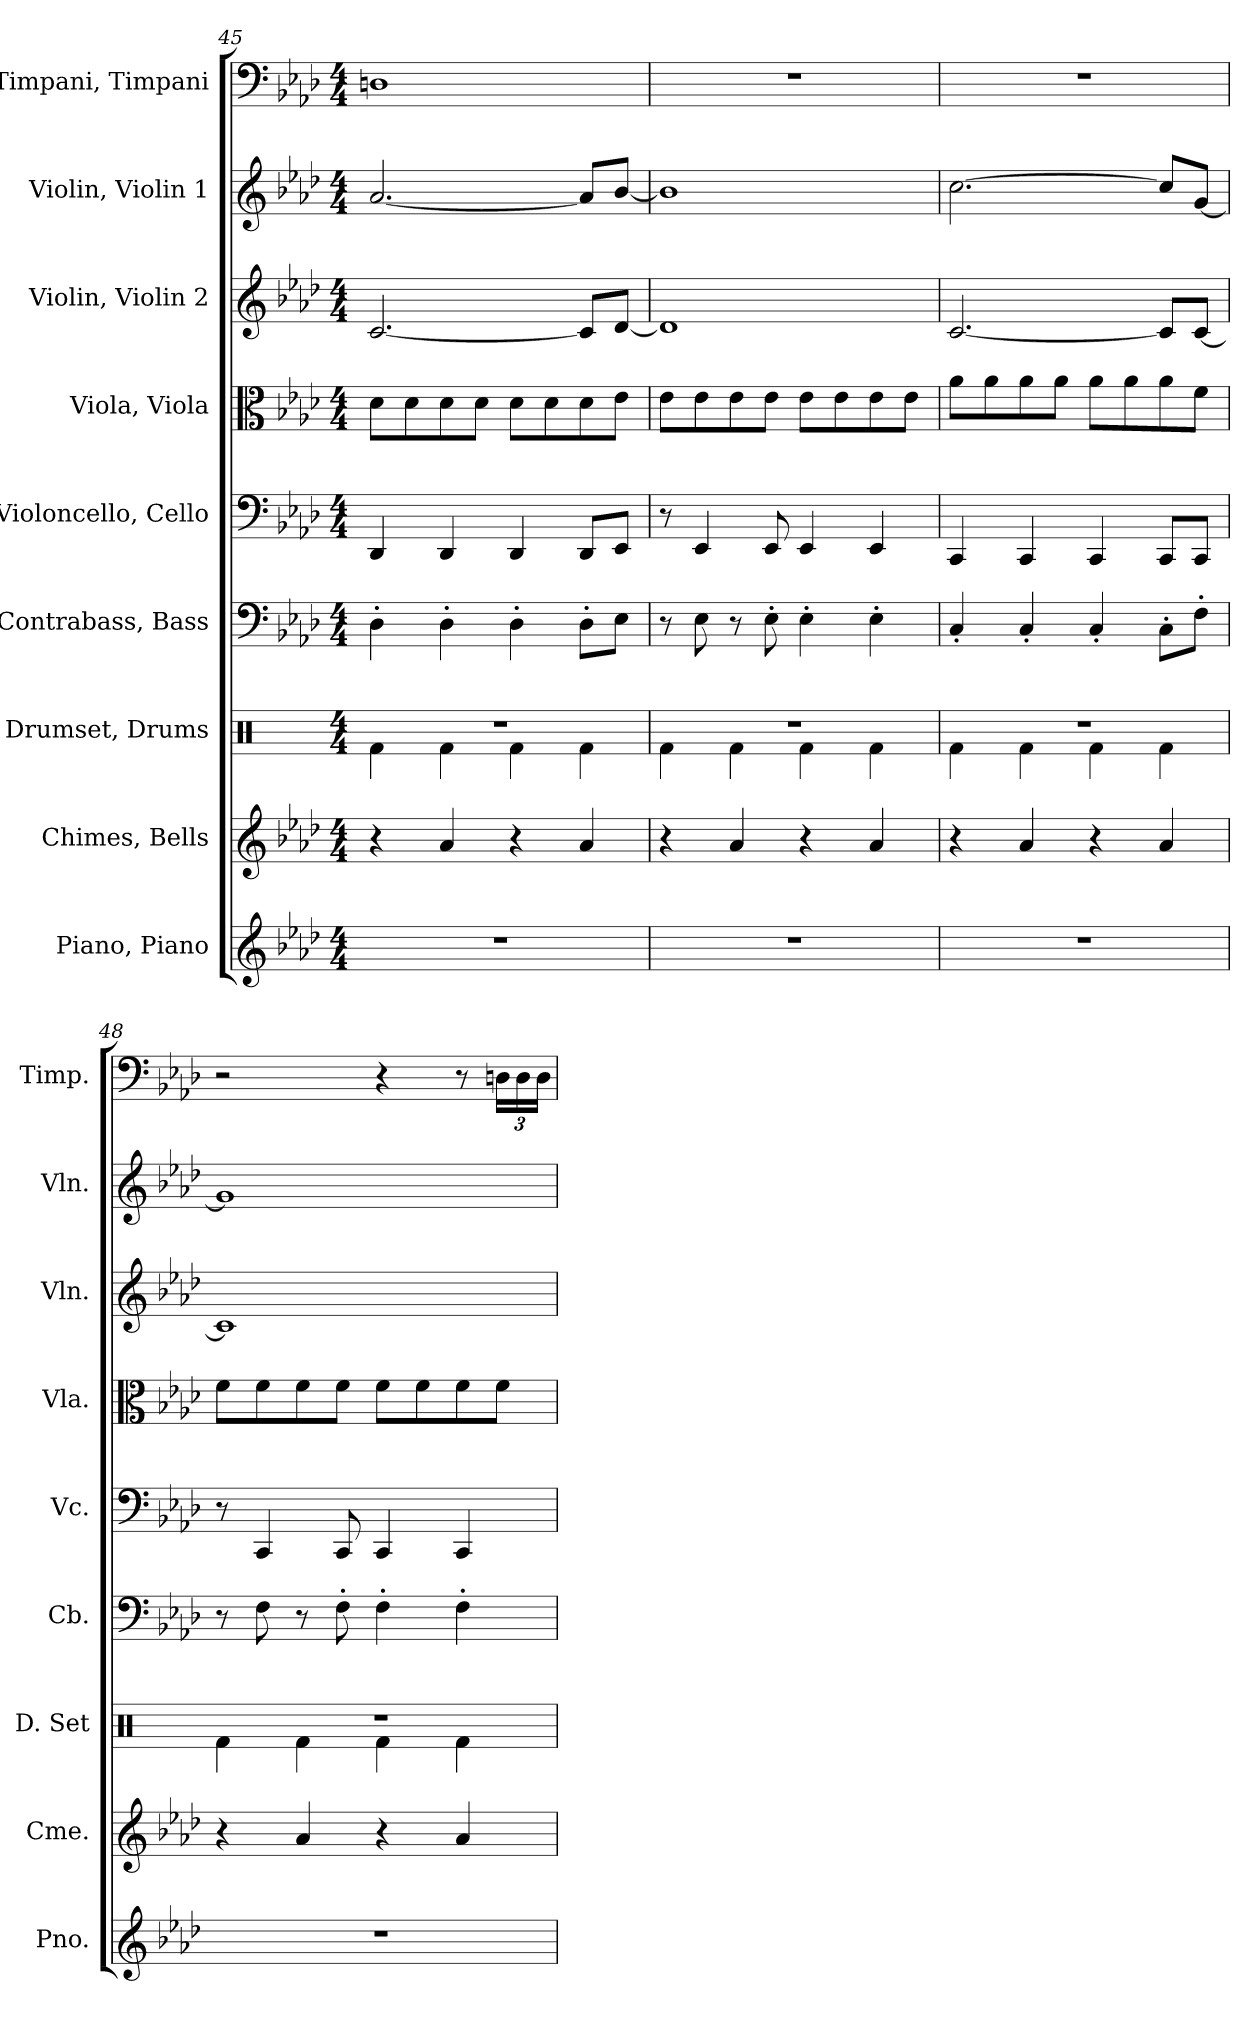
**kern	**kern	**kern	**kern	**kern	**kern	**kern	**kern	**kern
*part9	*part8	*part7	*part6	*part5	*part4	*part3	*part2	*part1
*staff9	*staff8	*staff7	*staff6	*staff5	*staff4	*staff3	*staff2	*staff1
*I"Piano, Piano	*I"Chimes, Bells	*I"Drumset, Drums	*I"Contrabass, Bass	*I"Violoncello, Cello	*I"Viola, Viola	*I"Violin, Violin 2	*I"Violin, Violin 1	*I"Timpani, Timpani
*I'Pno.	*I'Cme.	*I'D. Set	*I'Cb.	*I'Vc.	*I'Vla.	*I'Vln.	*I'Vln.	*I'Timp.
!!LO:PB:g=z
*clefG2	*clefG2	*clefX	*clefF4	*clefF4	*clefC3	*clefG2	*clefG2	*clefF4
*	*	*	*ITrd7c12	*	*	*	*	*
*k[b-e-a-d-]	*k[b-e-a-d-]	*k[]	*k[b-e-a-d-]	*k[b-e-a-d-]	*k[b-e-a-d-]	*k[b-e-a-d-]	*k[b-e-a-d-]	*k[b-e-a-d-]
*M4/4	*M4/4	*M4/4	*M4/4	*M4/4	*M4/4	*M4/4	*M4/4	*M4/4
=45	=45	=45	=45	=45	=45	=45	=45	=45
*	*	*^	*	*	*	*	*	*
1r	4r	1r	4Rf\	4DD-'\	4DD-/	8d-\L	[2.c/	[2.a-/	1Dn
.	.	.	.	.	.	8d-\	.	.	.
.	4a-/	.	4Rf\	4DD-'\	4DD-/	8d-\	.	.	.
.	.	.	.	.	.	8d-\J	.	.	.
.	4r	.	4Rf\	4DD-'\	4DD-/	8d-\L	.	.	.
.	.	.	.	.	.	8d-\	.	.	.
.	4a-/	.	4Rf\	8DD-'\L	8DD-/L	8d-\	8c/L]	8a-/L]	.
.	.	.	.	8EE-\J	8EE-/J	8e-\J	[8d-/J	[8b-/J	.
=46	=46	=46	=46	=46	=46	=46	=46	=46	=46
1r	4r	1r	4Rf\	8r	8r	8e-\L	1d-]	1b-]	1r
.	.	.	.	8EE-\	4EE-/	8e-\	.	.	.
.	4a-/	.	4Rf\	8r	.	8e-\	.	.	.
.	.	.	.	8EE-'\	8EE-/	8e-\J	.	.	.
.	4r	.	4Rf\	4EE-'\	4EE-/	8e-\L	.	.	.
.	.	.	.	.	.	8e-\	.	.	.
.	4a-/	.	4Rf\	4EE-'\	4EE-/	8e-\	.	.	.
.	.	.	.	.	.	8e-\J	.	.	.
=47	=47	=47	=47	=47	=47	=47	=47	=47	=47
1r	4r	1r	4Rf\	4CC'/	4CC/	8a-\L	[2.c/	[2.cc\	1r
.	.	.	.	.	.	8a-\	.	.	.
.	4a-/	.	4Rf\	4CC'/	4CC/	8a-\	.	.	.
.	.	.	.	.	.	8a-\J	.	.	.
.	4r	.	4Rf\	4CC'/	4CC/	8a-\L	.	.	.
.	.	.	.	.	.	8a-\	.	.	.
.	4a-/	.	4Rf\	8CC'\L	8CC/L	8a-\	8c/L]	8cc/L]	.
.	.	.	.	8FF'\J	8CC/J	8f\J	[8c/J	[8g/J	.
=48	=48	=48	=48	=48	=48	=48	=48	=48	=48
1r	4r	1r	4Rf\	8r	8r	8f\L	1c]	1g]	2r
.	.	.	.	8FF\	4CC/	8f\	.	.	.
.	4a-/	.	4Rf\	8r	.	8f\	.	.	.
.	.	.	.	8FF'\	8CC/	8f\J	.	.	.
.	4r	.	4Rf\	4FF'\	4CC/	8f\L	.	.	4r
.	.	.	.	.	.	8f\	.	.	.
.	4a-/	.	4Rf\	4FF'\	4CC/	8f\	.	.	8r
*	*	*	*	*	*	*	*	*	*Xbrackettup
.	.	.	.	.	.	8f\J	.	.	24Dn\LL
.	.	.	.	.	.	.	.	.	24D\
.	.	.	.	.	.	.	.	.	24D\JJ
*	*	*v	*v	*	*	*	*	*	*
=	=	=	=	=	=	=	=	=
*-	*-	*-	*-	*-	*-	*-	*-	*-
